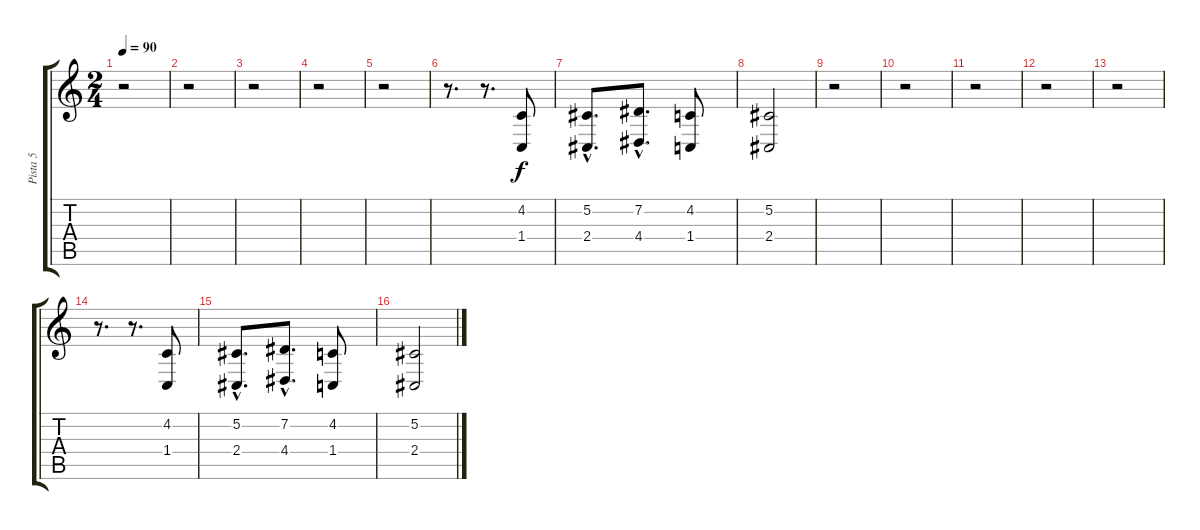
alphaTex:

\track ("Pista 5" "Pista 5") {instrument stringensemble1}
\staff {score tabs}
\tuning (Db4 Ab3 E3 B2 Gb2 Db2) {hide}
\ts (2 4)
\tempo 90
\clef g2
\ks c
r.2{dy f} |
r.2 |
r.2 |
r.2 |
r.2 |
r.8{d} r.8{d} (4.2 1.4).8 |
(5.2{hac} 2.4{hac}).8{d} (7.2{hac} 4.4{hac}).8{d} (4.2 1.4).8 |
(5.2 2.4).2 |
r.2 |
r.2 |
r.2 |
r.2 |
r.2 |
r.8{d} r.8{d} (4.2 1.4).8 |
(5.2{hac} 2.4{hac}).8{d} (7.2{hac} 4.4{hac}).8{d} (4.2 1.4).8 |
(5.2 2.4).2
